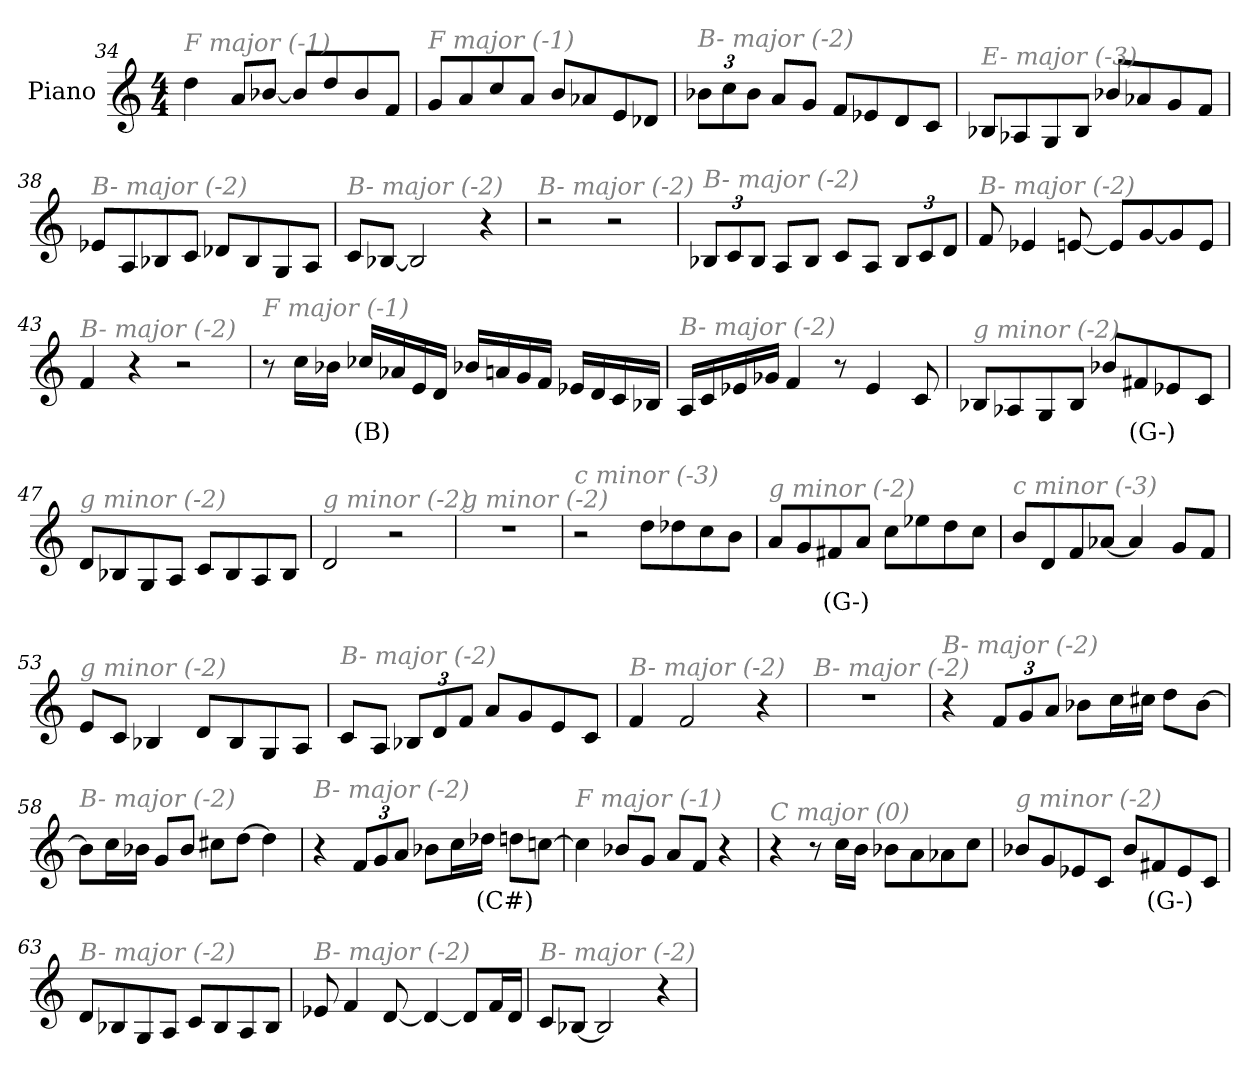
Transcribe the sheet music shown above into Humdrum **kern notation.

**kern	**text
*part1	*part1
*staff1	*staff1
*I"Piano	*
*I'Pno	*
*clefG2	*
*k[]	*
*M4/4	*
=34	=34
!LO:TX:i:color=#808080:t=F major (-1)	!
4dd\	.
8a/L	.
[8b-X/J	.
8b-/L]	.
8dd/	.
8b-/	.
8f/J	.
=35	=35
!LO:TX:i:color=#808080:t=F major (-1)	!
8g/L	.
8a/	.
8cc/	.
8a/J	.
8b/L	.
8a-X/	.
8e/	.
8d-X/J	.
=36	=36
*Xbrackettup	*
!LO:TX:i:color=#808080:t=B- major (-2)	!
12b-X\L	.
12cc\	.
12b-\J	.
8a/L	.
8g/J	.
8f/L	.
8e-X/	.
8d/	.
8c/J	.
!!LO:LB:g=z
=37	=37
!LO:TX:i:color=#808080:t=E- major (-3)	!
8B-X/L	.
8A-X/	.
8G/	.
8B-/J	.
8b-X/L	.
8a-X/	.
8g/	.
8f/J	.
=38	=38
!LO:TX:i:color=#808080:t=B- major (-2)	!
8e-X/L	.
8A/	.
8B-X/	.
8c/J	.
8d-X/L	.
8B-/	.
8G/	.
8A/J	.
=39	=39
!LO:TX:i:color=#808080:t=B- major (-2)	!
8c/L	.
[8B-X/J	.
2B-/]	.
4r	.
=40	=40
!LO:TX:i:color=#808080:t=B- major (-2)	!
2r	.
2r	.
!!LO:LB:g=z
=41	=41
!LO:TX:i:color=#808080:t=B- major (-2)	!
12B-X/L	.
12c/	.
12B-/J	.
8A/L	.
8B-/J	.
8c/L	.
8A/J	.
12B-/L	.
12c/	.
12d/J	.
=42	=42
!LO:TX:i:color=#808080:t=B- major (-2)	!
8f/	.
4e-X/	.
[8en/	.
8e/L]	.
[8g/	.
8g/]	.
8e/J	.
=43	=43
!LO:TX:i:color=#808080:t=B- major (-2)	!
4f/	.
4r	.
2r	.
!!LO:PB:g=z
=44	=44
!LO:TX:i:color=#808080:t=F major (-1)	!
8r	.
16cc\LL	.
16b-X\JJ	.
16cc-Xi/LL	(B)
16a-X/	.
16e/	.
16d/JJ	.
16b-X/LL	.
16an/	.
16g/	.
16f/JJ	.
16e-X/LL	.
16d/	.
16c/	.
16B-X/JJ	.
=45	=45
!LO:TX:i:color=#808080:t=B- major (-2)	!
16A/LL	.
16c/	.
16e-X/	.
16g-X/JJ	.
4f/	.
8r	.
4e-/	.
8c/	.
=46	=46
!LO:TX:i:color=#808080:t=g minor (-2)	!
8B-X/L	.
8A-X/	.
8G/	.
8B-/J	.
8b-X/L	.
8f#Xi/	(G-)
8e-X/	.
8c/J	.
!!LO:LB:g=z
=47	=47
!LO:TX:i:color=#808080:t=g minor (-2)	!
8d/L	.
8B-X/	.
8G/	.
8A/J	.
8c/L	.
8B-/	.
8A/	.
8B-/J	.
=48	=48
!LO:TX:i:color=#808080:t=g minor (-2)	!
2d/	.
2r	.
=49	=49
!LO:TX:i:color=#808080:t=g minor (-2)	!
1r	.
=50	=50
!LO:TX:i:color=#808080:t=c minor (-3)	!
2r	.
8dd\L	.
8dd-X\	.
8cc\	.
8b\J	.
=51	=51
!LO:TX:i:color=#808080:t=g minor (-2)	!
8a/L	.
8g/	.
8f#Xi/	(G-)
8a/J	.
8cc\L	.
8ee-X\	.
8dd\	.
8cc\J	.
=52	=52
!LO:TX:i:color=#808080:t=c minor (-3)	!
8b/L	.
8d/	.
8f/	.
[8a-X/J	.
4a-/]	.
8g/L	.
8f/J	.
!!LO:LB:g=z
=53	=53
!LO:TX:i:color=#808080:t=g minor (-2)	!
8e/L	.
8c/J	.
4B-X/	.
8d/L	.
8B-/	.
8G/	.
8A/J	.
=54	=54
!LO:TX:i:color=#808080:t=B- major (-2)	!
8c/L	.
8A/J	.
12B-X/L	.
12d/	.
12f/J	.
8a/L	.
8g/	.
8e/	.
8c/J	.
=55	=55
!LO:TX:i:color=#808080:t=B- major (-2)	!
4f/	.
2f/	.
4r	.
=56	=56
!LO:TX:i:color=#808080:t=B- major (-2)	!
1r	.
=57	=57
!LO:TX:i:color=#808080:t=B- major (-2)	!
4r	.
12f/L	.
12g/	.
12a/J	.
8b-X\L	.
16cc\L	.
16cc#X\JJ	.
8dd\L	.
[8b-\J	.
!!LO:LB:g=z
=58	=58
!LO:TX:i:color=#808080:t=B- major (-2)	!
8b-\L]	.
16cc\L	.
16b-X\JJ	.
8g/L	.
8b-/J	.
8cc#X\L	.
[8dd\J	.
4dd\]	.
=59	=59
!LO:TX:i:color=#808080:t=B- major (-2)	!
4r	.
12f/L	.
12g/	.
12a/J	.
8b-X\L	.
16cc\L	.
16dd-Xi\JJ	(C#)
8dd\L	.
[8ccn\J	.
=60	=60
!LO:TX:i:color=#808080:t=F major (-1)	!
4cc\]	.
8b-X/L	.
8g/J	.
8a/L	.
8f/J	.
4r	.
=61	=61
!LO:TX:i:color=#808080:t=C major (0)	!
4r	.
8r	.
16cc\LL	.
16b\JJ	.
8b-X\L	.
8a\	.
8a-X\	.
8cc\J	.
!!LO:LB:g=z
=62	=62
!LO:TX:i:color=#808080:t=g minor (-2)	!
8b-X/L	.
8g/	.
8e-X/	.
8c/J	.
8b-/L	.
8f#Xi/	(G-)
8e-/	.
8c/J	.
=63	=63
!LO:TX:i:color=#808080:t=B- major (-2)	!
8d/L	.
8B-X/	.
8G/	.
8A/J	.
8c/L	.
8B-/	.
8A/	.
8B-/J	.
=64	=64
!LO:TX:i:color=#808080:t=B- major (-2)	!
8e-X/	.
4f/	.
[8d/	.
4d/_	.
8d/L]	.
16f/L	.
16d/JJ	.
=65	=65
!LO:TX:i:color=#808080:t=B- major (-2)	!
8c/L	.
[8B-X/J	.
2B-/]	.
4r	.
=	=
*-	*-
